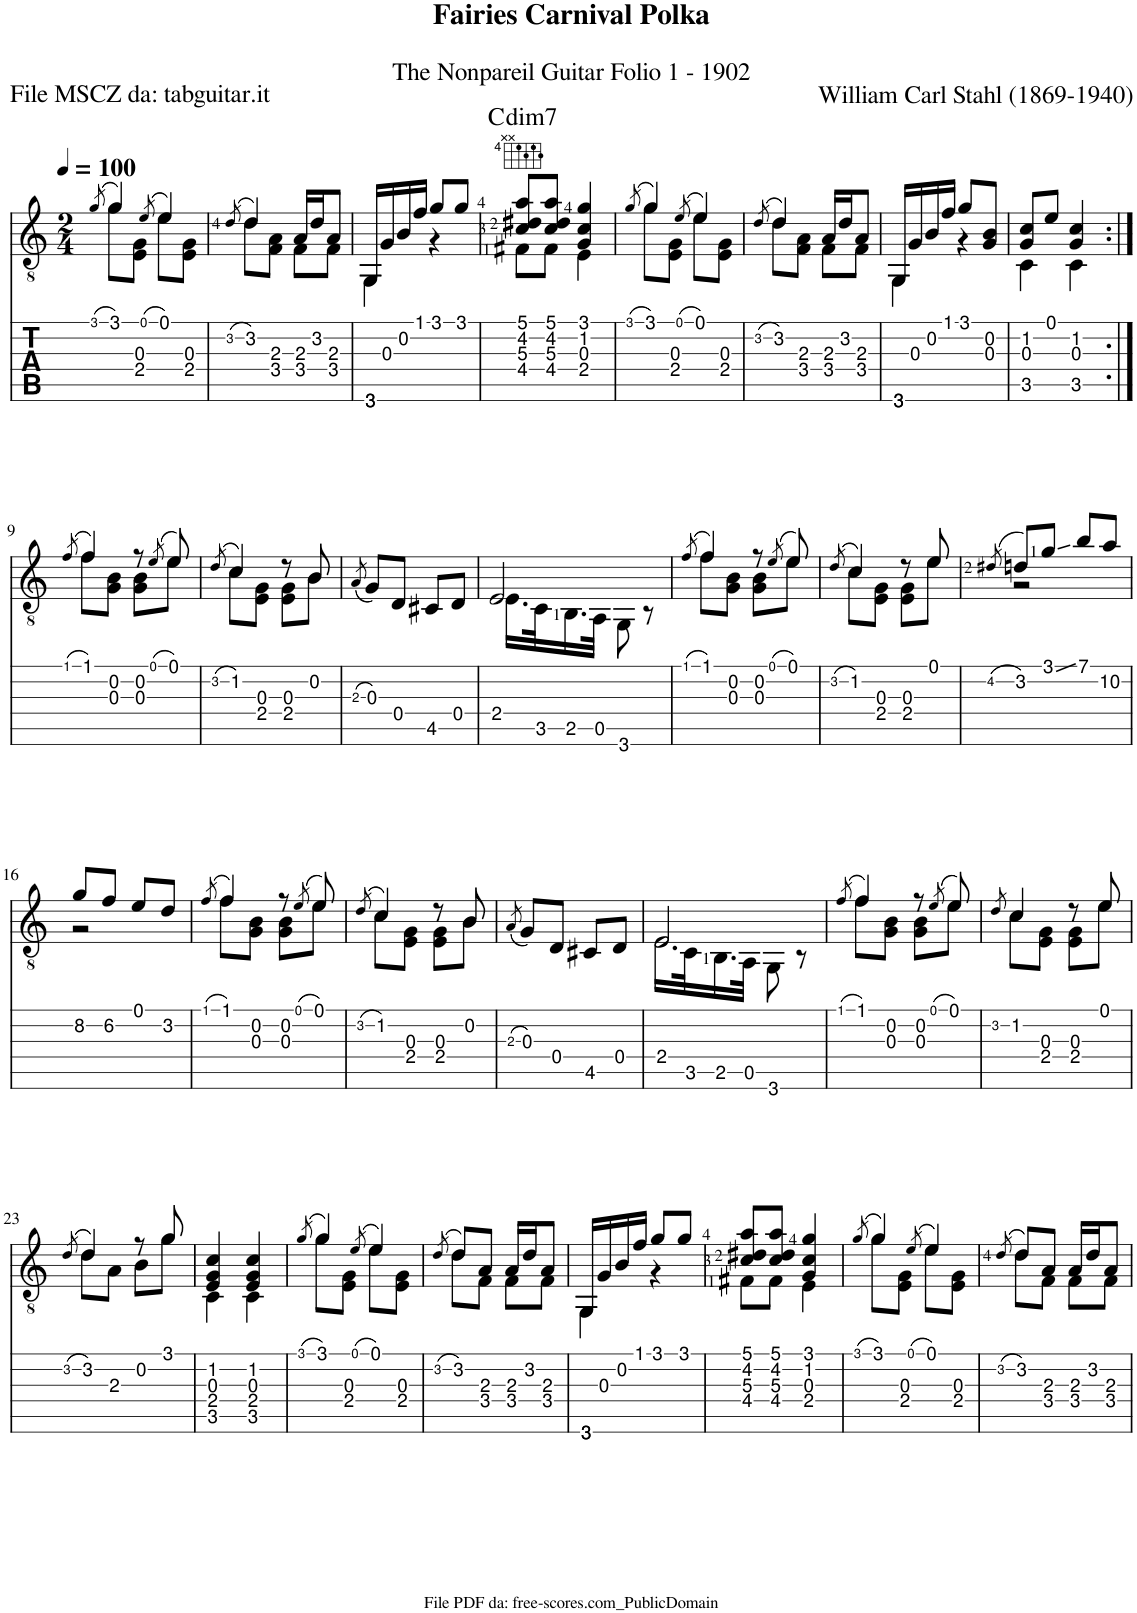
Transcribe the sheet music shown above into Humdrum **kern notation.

**kern	**kern	**harte
*part1	*part1	*part1
*staff2	*staff1	*
*I"Guitar	*	*
*I'Guit.	*	*
*stria6	*	*
*	*clefGv2	*
*k[]	*k[]	*
*M2/4	*M2/4	*
*MM100	*MM100	*
=1	=1	=1
qg	(8qg/	.
*^	*^	*
4g	8gL	4g/)	8g\L	.
.	8E\ 8G\J	.	8E\ 8G\J	.
qe	.	(8qe/	.	.
4e	8eL	4e/)	8e\L	.
.	8E\ 8G\J	.	8E\ 8G\J	.
=2	=2	=2	=2	=2
qd	.	(8qd/	.	.
4d	8dL	4d/)	8d\L	.
.	8F\ 8A\J	.	8F\ 8A\J	.
16ALL	8FL	16A/LL	8F\L	.
16dJ	.	16d/J	.	.
8AJ	8FJ	8A/J	8F\J	.
=3	=3	=3	=3	=3
16GGLL	4GG	16GG/LL	4GG\	.
16GJ	.	16G/	.	.
16BL	.	16B/	.	.
16fJJ	.	16f/JJ	.	.
8gL	4r	8g/L	4r	.
8gJ	.	8g/J	.	.
=4	=4	=4	=4	=4
!	!	!	!	!LO:H:kt=dim7
8c\ 8d#\ 8a\L	8F#L	8c/ 8d#X/ 8a/L	8F#X\L	C:dim7
8c\ 8d#\ 8a\J	8F#J	8c/ 8d#/ 8a/J	8F#\J	.
4G 4c 4g	4E	4G/ 4c/ 4g/	4E\	.
=5	=5	=5	=5	=5
qg	.	(8qg/	.	.
4g	8gL	4g/)	8g\L	.
.	8E\ 8G\J	.	8E\ 8G\J	.
qe	.	(8qe/	.	.
4e	8eL	4e/)	8e\L	.
.	8E\ 8G\J	.	8E\ 8G\J	.
=6	=6	=6	=6	=6
qd	.	(8qd/	.	.
4d	8dL	4d/)	8d\L	.
.	8F\ 8A\J	.	8F\ 8A\J	.
16ALL	8FL	16A/LL	8F\L	.
16dJ	.	16d/J	.	.
8AJ	8FJ	8A/J	8F\J	.
=7	=7	=7	=7	=7
16GGLL	4GG	16GG/LL	4GG\	.
16GJ	.	16G/	.	.
16BL	.	16B/	.	.
16fJJ	.	16f/JJ	.	.
8gL	4r	8g/L	4r	.
8G\ 8B\J	.	8G/ 8B/J	.	.
=8	=8	=8	=8	=8
8G\ 8c\L	4C	8G/ 8c/L	4C\	.
8eJ	.	8e/J	.	.
4G 4c	4C	4G/ 4c/	4C\	.
!!LO:LB:g=z	!!
=9:|!	=9:|!	=9:|!	=9:|!	=9:|!
qf	.	(8qf/	.	.
4f	8fL	4f/)	8f\L	.
.	8G\ 8B\J	.	8G\ 8B\J	.
8r	8G\ 8B\L	8r	8G\ 8B\L	.
qe	.	(8qe/	.	.
8e	8eJ	8e/)	8e\J	.
=10	=10	=10	=10	=10
qd	.	(8qd/	.	.
4c	8cL	4c/)	8c\L	.
.	8E\ 8G\J	.	8E\ 8G\J	.
8r	8E\ 8G\L	8r	8E\ 8G\L	.
8B	8BJ	8B/	8B\J	.
*v	*v	*	*	*
*	*v	*v	*
=11	=11	=11
qA	(8qA/	.
8GL	8G/L)	.
8DJ	8D/J	.
8C#L	8C#X/L	.
8DJ	8D/J	.
=12	=12	=12
*^	*^	*
2E	16.ELL	2E/	16.E\LL	.
.	32CJk	.	32C\K	.
.	16.BBL	.	16.BB\	.
.	32AAJJk	.	32AA\JJk	.
.	8GG	.	8GG\	.
.	8r	.	8r	.
=13	=13	=13	=13	=13
qf	.	(8qf/	.	.
4f	8fL	4f/)	8f\L	.
.	8G\ 8B\J	.	8G\ 8B\J	.
8r	8G\ 8B\L	8r	8G\ 8B\L	.
qe	.	(8qe/	.	.
8e	8eJ	8e/)	8e\J	.
=14	=14	=14	=14	=14
qd	.	(8qd/	.	.
4c	8cL	4c/)	8c\L	.
.	8E\ 8G\J	.	8E\ 8G\J	.
8r	8E\ 8G\L	8r	8E\ 8G\L	.
8e	8eJ	8e/	8e\J	.
=15	=15	=15	=15	=15
qd#	.	(8qd#X/	.	.
8dL	2r	8dn/L)	2r	.
8gJ	.	8g/J	.	.
8bL	.	8b/L	.	.
8aJ	.	8a/J	.	.
!!LO:LB:g=z	!!
=16	=16	=16	=16	=16
8gL	2r	8g/L	2r	.
8fJ	.	8f/J	.	.
8eL	.	8e/L	.	.
8dJ	.	8d/J	.	.
=17	=17	=17	=17	=17
qf	.	(8qf/	.	.
4f	8fL	4f/)	8f\L	.
.	8G\ 8B\J	.	8G\ 8B\J	.
8r	8G\ 8B\L	8r	8G\ 8B\L	.
qe	.	(8qe/	.	.
8e	8eJ	8e/)	8e\J	.
=18	=18	=18	=18	=18
qd	.	(8qd/	.	.
4c	8cL	4c/)	8c\L	.
.	8E\ 8G\J	.	8E\ 8G\J	.
8r	8E\ 8G\L	8r	8E\ 8G\L	.
8B	8BJ	8B/	8B\J	.
*v	*v	*	*	*
*	*v	*v	*
=19	=19	=19
qA	(8qA/	.
8GL	8G/L)	.
8DJ	8D/J	.
8C#XL	8C#X/L	.
8DJ	8D/J	.
=20	=20	=20
*^	*^	*
!	!	!	!LO:N:head=open	!
2E	16.ELL	2E/	16.E\LL	.
.	32CJk	.	32C\K	.
.	16.BBL	.	16.BB\	.
.	32AAJJk	.	32AA\JJk	.
.	8GG	.	8GG\	.
.	8r	.	8r	.
=21	=21	=21	=21	=21
qf	.	(8qf/	.	.
4f	8fL	4f/)	8f\L	.
.	8G\ 8B\J	.	8G\ 8B\J	.
8r	8G\ 8B\L	8r	8G\ 8B\L	.
qe	.	(8qe/	.	.
8e	8eJ	8e/)	8e\J	.
=22	=22	=22	=22	=22
qd	.	8qd/	.	.
4c	8cL	4c/	8c\L	.
.	8E\ 8G\J	.	8E\ 8G\J	.
8r	8E\ 8G\L	8r	8E\ 8G\L	.
8e	8eJ	8e/	8e\J	.
!!LO:LB:g=z	!!
=23	=23	=23	=23	=23
qd	.	(8qd/	.	.
4d	8dL	4d/)	8d\L	.
.	8AJ	.	8A\J	.
8r	8BL	8r	8B\L	.
8g	8gJ	8g/	8g\J	.
=24	=24	=24	=24	=24
4E 4G 4c	4C	4E/ 4G/ 4c/	4C\	.
4E 4G 4c	4C	4E/ 4G/ 4c/	4C\	.
=25	=25	=25	=25	=25
qg	.	(8qg/	.	.
4g	8gL	4g/)	8g\L	.
.	8E\ 8G\J	.	8E\ 8G\J	.
qe	.	(8qe/	.	.
4e	8eL	4e/)	8e\L	.
.	8E\ 8G\J	.	8E\ 8G\J	.
=26	=26	=26	=26	=26
qd	.	(8qd/	.	.
8dL	8dL	8d/L)	8d\L	.
8AJ	8FJ	8A/J	8F\J	.
16ALL	8FL	16A/LL	8F\L	.
16dJ	.	16d/J	.	.
8AJ	8FJ	8A/J	8F\J	.
=27	=27	=27	=27	=27
16GGLL	4GG	16GG/LL	4GG\	.
16GJ	.	16G/	.	.
16BL	.	16B/	.	.
16fJJ	.	16f/JJ	.	.
8gL	4r	8g/L	4r	.
8gJ	.	8g/J	.	.
=28	=28	=28	=28	=28
8c\ 8d#\ 8a\L	8F#L	8c/ 8d#X/ 8a/L	8F#X\L	.
8c\ 8d#\ 8a\J	8F#J	8c/ 8d#/ 8a/J	8F#\J	.
4G 4c 4g	4E	4G/ 4c/ 4g/	4E\	.
=29	=29	=29	=29	=29
qg	.	(8qg/	.	.
4g	8gL	4g/)	8g\L	.
.	8E\ 8G\J	.	8E\ 8G\J	.
qe	.	(8qe/	.	.
4e	8eL	4e/)	8e\L	.
.	8E\ 8G\J	.	8E\ 8G\J	.
=30	=30	=30	=30	=30
qd	.	(8qd/	.	.
8dL	8dL	8d/L)	8d\L	.
8AJ	8FJ	8A/J	8F\J	.
16ALL	8FL	16A/LL	8F\L	.
16dJ	.	16d/J	.	.
8AJ	8FJ	8A/J	8F\J	.
*v	*v	*	*	*
*	*v	*v	*
=	=	=
*-	*-	*-
